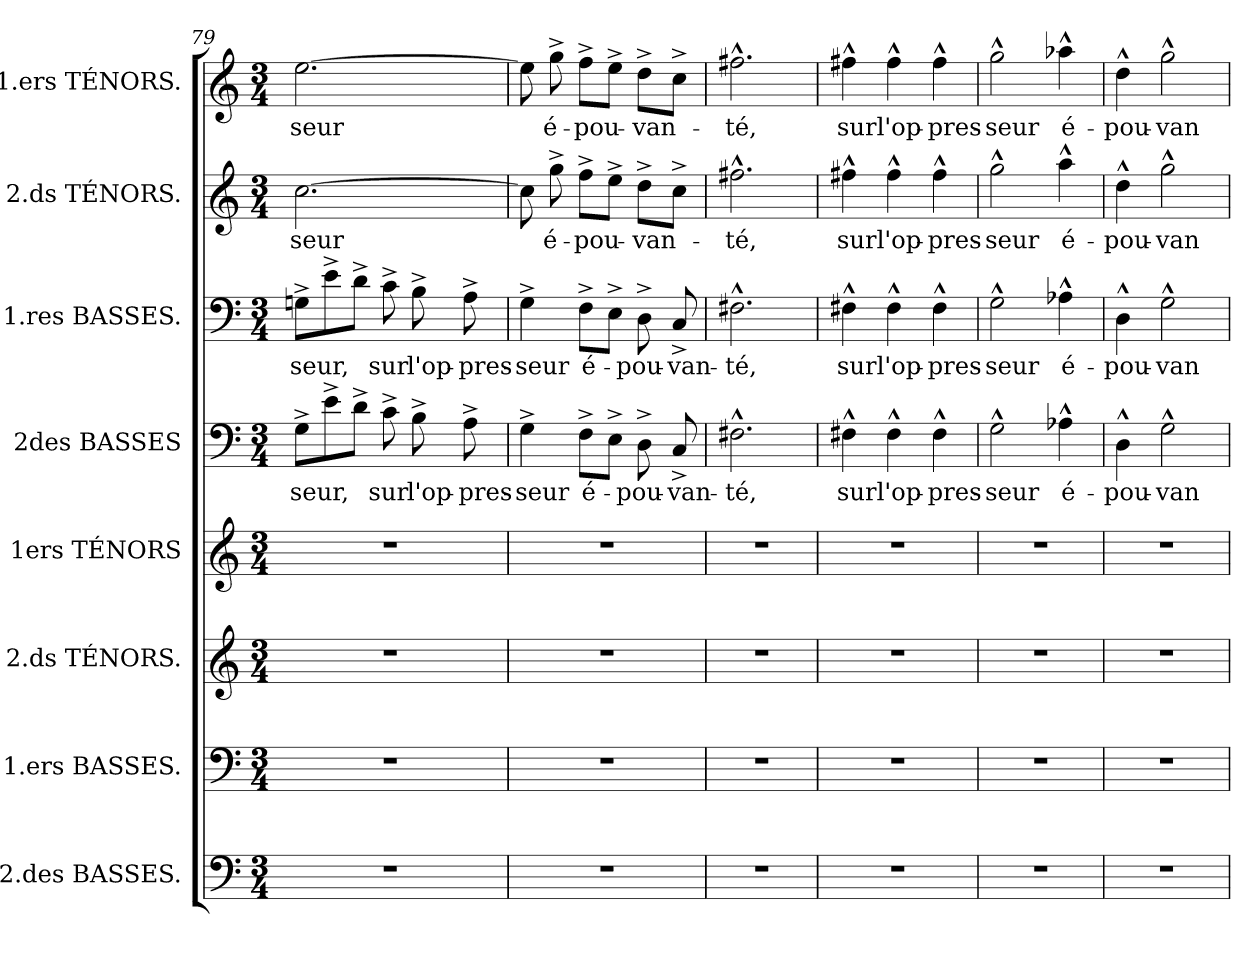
**kern	**kern	**kern	**kern	**kern	**text	**kern	**text	**kern	**text	**kern	**text
*part8	*part7	*part6	*part5	*part4	*part4	*part3	*part3	*part2	*part2	*part1	*part1
*staff8	*staff7	*staff6	*staff5	*staff4	*staff4	*staff3	*staff3	*staff2	*staff2	*staff1	*staff1
*I"2.des BASSES.	*I"1.ers BASSES.	*I"2.ds TÉNORS.	*I"1ers TÉNORS	*I"2des BASSES	*	*I"1.res BASSES.	*	*I"2.ds TÉNORS.	*	*I"1.ers TÉNORS.	*
*clefF4	*clefF4	*clefG2	*clefG2	*clefF4	*	*clefF4	*	*clefG2	*	*clefG2	*
*	*	*ITrd7c12	*ITrd7c12	*	*	*	*	*ITrd7c12	*	*ITrd7c12	*
*k[]	*k[]	*k[]	*k[]	*k[]	*	*k[]	*	*k[]	*	*k[]	*
*M3/4	*M3/4	*M3/4	*M3/4	*M3/4	*	*M3/4	*	*M3/4	*	*M3/4	*
=79	=79	=79	=79	=79	=79	=79	=79	=79	=79	=79	=79
2.r	2.r	2.r	2.r	8G^\L	-seur,	8Gn^\L	-seur,	[2.c\	seur	[2.e\	-seur
.	.	.	.	8e^\	.	8e^\	.	.	.	.	.
.	.	.	.	8d^\J	.	8d^\J	.	.	.	.	.
.	.	.	.	8c^\	sur	8c^\	sur	.	.	.	.
.	.	.	.	8B^\	l'op-	8B^\	l'op-	.	.	.	.
.	.	.	.	8A^\	-pres-	8A^\	-pres-	.	.	.	.
=80	=80	=80	=80	=80	=80	=80	=80	=80	=80	=80	=80
2.r	2.r	2.r	2.r	4G^\	-seur	4G^\	-seur	8c\]	.	8e\]	.
.	.	.	.	.	.	.	.	8g^\	é-	8g^\	é-
.	.	.	.	8F^\L	é-	8F^\L	é-	8f^\L	-pou-	8f^\L	-pou-
.	.	.	.	8E^\J	.	8E^\J	.	8e^\J	.	8e^\J	.
.	.	.	.	8D^\	-pou-	8D^\	-pou-	8d^\L	-van-	8d^\L	-van-
.	.	.	.	8C^/	-van-	8C^/	-van-	8c^\J	.	8c^\J	.
=81	=81	=81	=81	=81	=81	=81	=81	=81	=81	=81	=81
2.r	2.r	2.r	2.r	2.F#X^^\	-té,	2.F#X^^\	-té,	2.f#X^^\	-té,	2.f#X^^\	-té,
!!LO:LB:g=z
=82	=82	=82	=82	=82	=82	=82	=82	=82	=82	=82	=82
2.r	2.r	2.r	2.r	4F#X^^\	sur	4F#X^^\	sur	4f#X^^\	sur	4f#X^^\	sur
.	.	.	.	4F#^^\	l'op-	4F#^^\	l'op-	4f#^^\	l'op-	4f#^^\	l'op-
.	.	.	.	4F#^^\	-pres-	4F#^^\	-pres-	4f#^^\	-pres-	4f#^^\	-pres-
=83	=83	=83	=83	=83	=83	=83	=83	=83	=83	=83	=83
2.r	2.r	2.r	2.r	2G^^\	-seur	2G^^\	-seur	2g^^\	-seur	2g^^\	-seur
.	.	.	.	4A-X^^\	é-	4A-X^^\	é-	4a^^\	é-	4a-X^^\	é-
=84	=84	=84	=84	=84	=84	=84	=84	=84	=84	=84	=84
2.r	2.r	2.r	2.r	4D^^\	-pou-	4D^^\	-pou-	4d^^\	-pou-	4d^^\	-pou-
.	.	.	.	2G^^\	-van-	2G^^\	-van-	2g^^\	-van-	2g^^\	-van-
=	=	=	=	=	=	=	=	=	=	=	=
*-	*-	*-	*-	*-	*-	*-	*-	*-	*-	*-	*-
